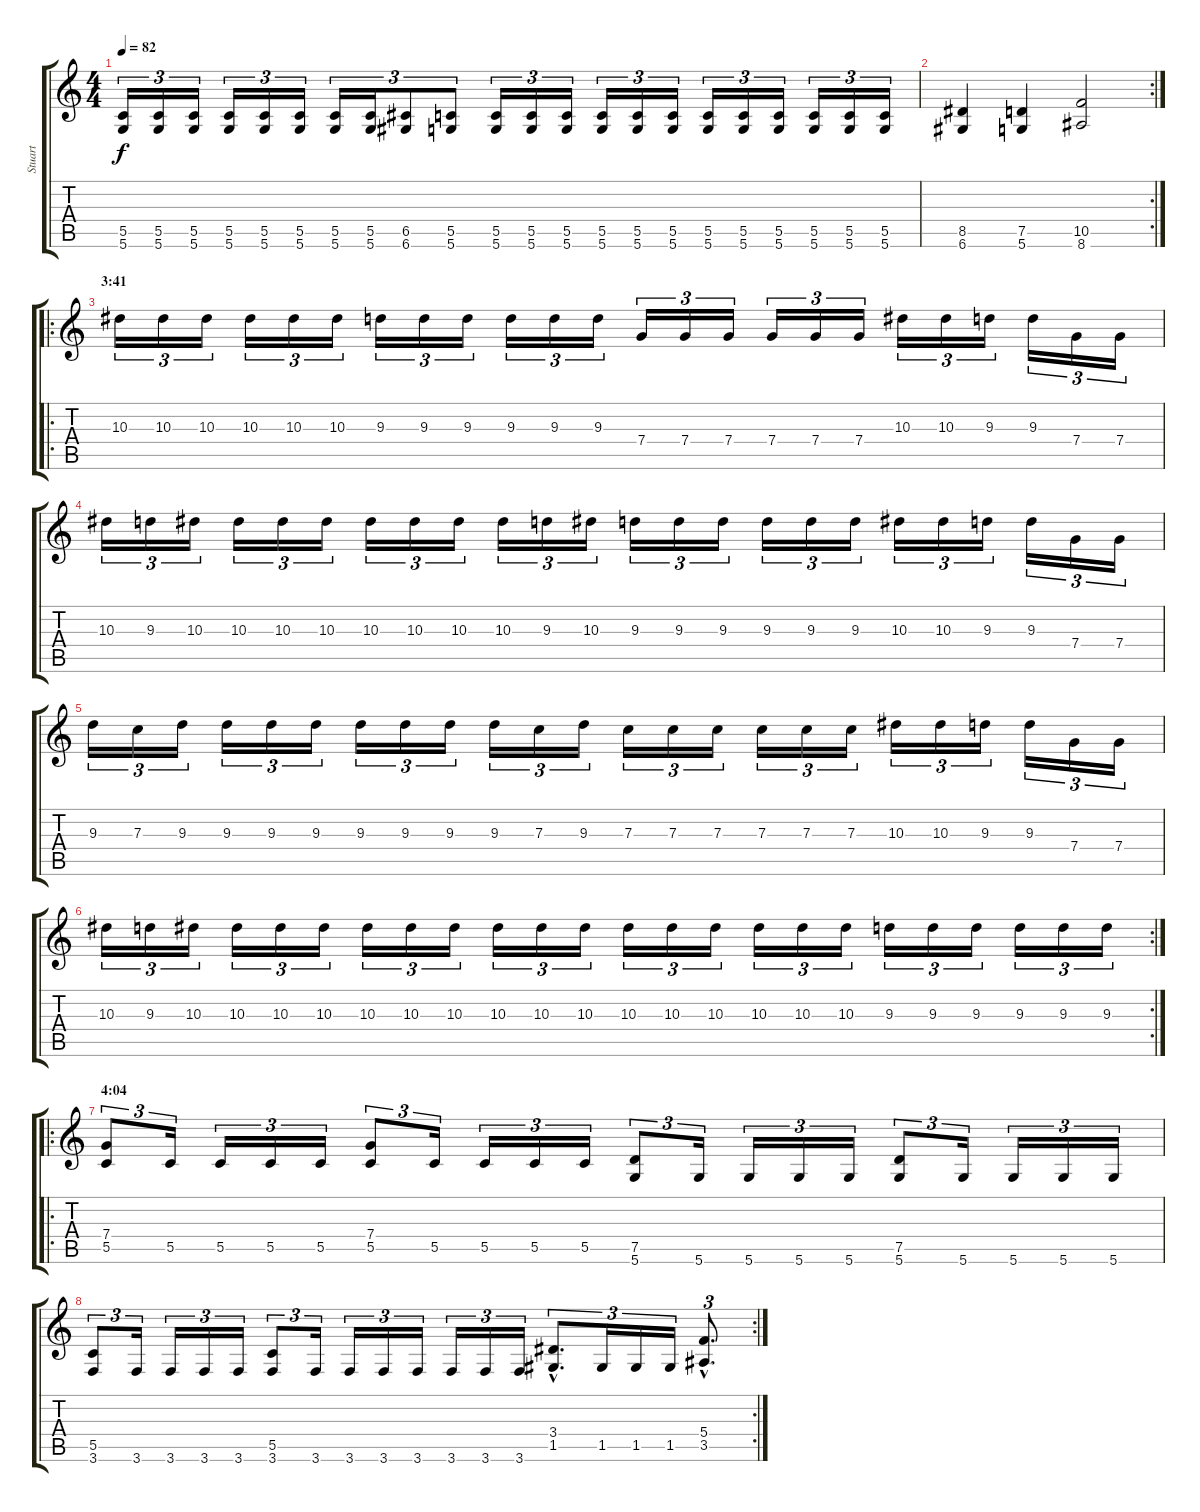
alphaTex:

\track ("Stuart" "Stuart") {instrument distortionguitar}
\staff {score tabs}
\tuning (D4 A3 F3 C3 G2 D2) {hide}
\ts (4 4)
\tempo 82
\clef g2
\ks c
(5.5 5.6).16{tu (3 2) dy f} (5.5 5.6).16{tu (3 2)} (5.5 5.6).16{tu (3 2)} (5.5 5.6).16{tu (3 2)} (5.5 5.6).16{tu (3 2)} (5.5 5.6).16{tu (3 2)} (5.5 5.6).16{tu (3 2)} (5.5 5.6).16{tu (3 2)} (6.5 6.6).8{tu (3 2)} (5.5 5.6).8{tu (3 2)} (5.5 5.6).16{tu (3 2)} (5.5 5.6).16{tu (3 2)} (5.5 5.6).16{tu (3 2)} (5.5 5.6).16{tu (3 2)} (5.5 5.6).16{tu (3 2)} (5.5 5.6).16{tu (3 2)} (5.5 5.6).16{tu (3 2)} (5.5 5.6).16{tu (3 2)} (5.5 5.6).16{tu (3 2)} (5.5 5.6).16{tu (3 2)} (5.5 5.6).16{tu (3 2)} (5.5 5.6).16{tu (3 2)} |
\rc 2
(8.5 6.6).4 (7.5 5.6).4 (10.5 8.6).2 |
\ro
\section ("" "3:41")
10.3.16{tu (3 2) instrument distortionguitar} 10.3.16{tu (3 2)} 10.3.16{tu (3 2)} 10.3.16{tu (3 2)} 10.3.16{tu (3 2)} 10.3.16{tu (3 2)} 9.3.16{tu (3 2)} 9.3.16{tu (3 2)} 9.3.16{tu (3 2)} 9.3.16{tu (3 2)} 9.3.16{tu (3 2)} 9.3.16{tu (3 2)} 7.4.16{tu (3 2)} 7.4.16{tu (3 2)} 7.4.16{tu (3 2)} 7.4.16{tu (3 2)} 7.4.16{tu (3 2)} 7.4.16{tu (3 2)} 10.3.16{tu (3 2)} 10.3.16{tu (3 2)} 9.3.16{tu (3 2)} 9.3.16{tu (3 2)} 7.4.16{tu (3 2)} 7.4.16{tu (3 2)} |
10.3.16{tu (3 2)} 9.3.16{tu (3 2)} 10.3.16{tu (3 2)} 10.3.16{tu (3 2)} 10.3.16{tu (3 2)} 10.3.16{tu (3 2)} 10.3.16{tu (3 2)} 10.3.16{tu (3 2)} 10.3.16{tu (3 2)} 10.3.16{tu (3 2)} 9.3.16{tu (3 2)} 10.3.16{tu (3 2)} 9.3.16{tu (3 2)} 9.3.16{tu (3 2)} 9.3.16{tu (3 2)} 9.3.16{tu (3 2)} 9.3.16{tu (3 2)} 9.3.16{tu (3 2)} 10.3.16{tu (3 2)} 10.3.16{tu (3 2)} 9.3.16{tu (3 2)} 9.3.16{tu (3 2)} 7.4.16{tu (3 2)} 7.4.16{tu (3 2)} |
9.3.16{tu (3 2)} 7.3.16{tu (3 2)} 9.3.16{tu (3 2)} 9.3.16{tu (3 2)} 9.3.16{tu (3 2)} 9.3.16{tu (3 2)} 9.3.16{tu (3 2)} 9.3.16{tu (3 2)} 9.3.16{tu (3 2)} 9.3.16{tu (3 2)} 7.3.16{tu (3 2)} 9.3.16{tu (3 2)} 7.3.16{tu (3 2)} 7.3.16{tu (3 2)} 7.3.16{tu (3 2)} 7.3.16{tu (3 2)} 7.3.16{tu (3 2)} 7.3.16{tu (3 2)} 10.3.16{tu (3 2)} 10.3.16{tu (3 2)} 9.3.16{tu (3 2)} 9.3.16{tu (3 2)} 7.4.16{tu (3 2)} 7.4.16{tu (3 2)} |
\rc 2
10.3.16{tu (3 2)} 9.3.16{tu (3 2)} 10.3.16{tu (3 2)} 10.3.16{tu (3 2)} 10.3.16{tu (3 2)} 10.3.16{tu (3 2)} 10.3.16{tu (3 2)} 10.3.16{tu (3 2)} 10.3.16{tu (3 2)} 10.3.16{tu (3 2)} 10.3.16{tu (3 2)} 10.3.16{tu (3 2)} 10.3.16{tu (3 2)} 10.3.16{tu (3 2)} 10.3.16{tu (3 2)} 10.3.16{tu (3 2)} 10.3.16{tu (3 2)} 10.3.16{tu (3 2)} 9.3.16{tu (3 2)} 9.3.16{tu (3 2)} 9.3.16{tu (3 2)} 9.3.16{tu (3 2)} 9.3.16{tu (3 2)} 9.3.16{tu (3 2)} |
\ro
\section ("" "4:04")
(7.4 5.5).8{tu (3 2)} 5.5.16{tu (3 2)} 5.5.16{tu (3 2)} 5.5.16{tu (3 2)} 5.5.16{tu (3 2)} (7.4 5.5).8{tu (3 2)} 5.5.16{tu (3 2)} 5.5.16{tu (3 2)} 5.5.16{tu (3 2)} 5.5.16{tu (3 2)} (7.5 5.6).8{tu (3 2)} 5.6.16{tu (3 2)} 5.6.16{tu (3 2)} 5.6.16{tu (3 2)} 5.6.16{tu (3 2)} (7.5 5.6).8{tu (3 2)} 5.6.16{tu (3 2)} 5.6.16{tu (3 2)} 5.6.16{tu (3 2)} 5.6.16{tu (3 2)} |
\rc 2
(5.5 3.6).8{tu (3 2)} 3.6.16{tu (3 2)} 3.6.16{tu (3 2)} 3.6.16{tu (3 2)} 3.6.16{tu (3 2)} (5.5 3.6).8{tu (3 2)} 3.6.16{tu (3 2)} 3.6.16{tu (3 2)} 3.6.16{tu (3 2)} 3.6.16{tu (3 2)} 3.6.16{tu (3 2)} 3.6.16{tu (3 2)} 3.6.16{tu (3 2)} (3.4{hac} 1.5{hac}).8{d tu (3 2)} 1.5.16{tu (3 2)} 1.5.16{tu (3 2)} 1.5.16{tu (3 2)} (5.4{hac} 3.5{hac}).8{d tu (3 2)}
